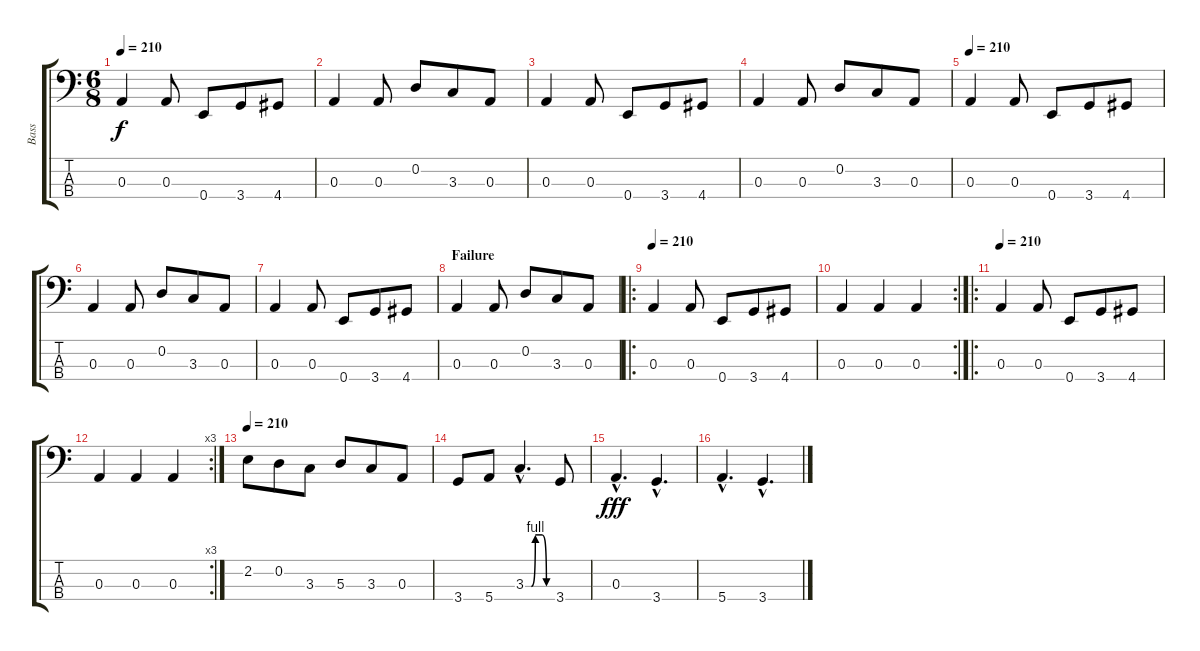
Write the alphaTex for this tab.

\track ("Bass" "Bass") {instrument electricbasspick}
\staff {score tabs}
\tuning (G2 D2 A1 E1) {hide}
\ts (6 8)
\tempo 210
\clef f4
\ks c
0.3.4{dy f} 0.3.8 0.4.8 3.4.8 4.4.8 |
0.3.4 0.3.8 0.2.8 3.3.8 0.3.8 |
0.3.4 0.3.8 0.4.8 3.4.8 4.4.8 |
0.3.4 0.3.8 0.2.8 3.3.8 0.3.8 |
\tempo 210
0.3.4 0.3.8 0.4.8 3.4.8 4.4.8 |
0.3.4 0.3.8 0.2.8 3.3.8 0.3.8 |
0.3.4 0.3.8 0.4.8 3.4.8 4.4.8 |
\section ("" "Failure")
0.3.4 0.3.8 0.2.8 3.3.8 0.3.8 |
\ro
\tempo 210
0.3.4 0.3.8 0.4.8 3.4.8 4.4.8 |
\rc 2
0.3.4 0.3.4 0.3.4 |
\ro
\tempo 210
0.3.4 0.3.8 0.4.8 3.4.8 4.4.8 |
\rc 3
0.3.4 0.3.4 0.3.4 |
\tempo 210
2.2.8 0.2.8 3.3.8 5.3.8 3.3.8 0.3.8 |
3.4.8 5.4.8 3.3{be (custom 0 0 11 0 13 0 22 4 37 4 47 0 60 0) hac}.4{d} 3.4.8 |
0.3{hac}.4{d dy fff} 3.4{hac}.4{d} |
5.4{hac}.4{d} 3.4{hac}.4{d}
